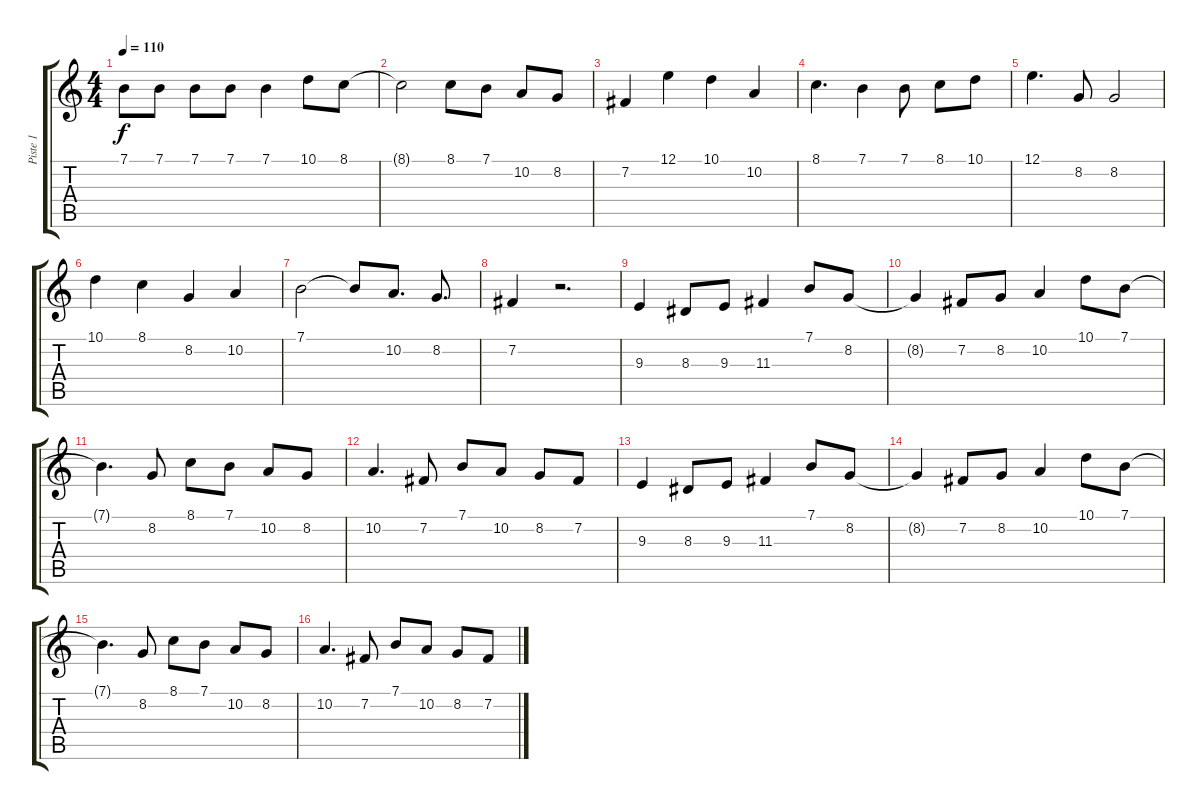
\track ("Piste 1" "Piste 1") {instrument orchestralharp}
\staff {score tabs}
\tuning (E4 B3 G3 D3 A2 E2) {hide}
\ts (4 4)
\tempo 110
\clef g2
\ks c
7.1.8{dy f} 7.1.8 7.1.8 7.1.8 7.1.4 10.1.8 8.1.8 |
8.1{t}.2 8.1.8 7.1.8 10.2.8 8.2.8 |
7.2.4 12.1.4 10.1.4 10.2.4 |
8.1.4{d} 7.1.4 7.1.8 8.1.8 10.1.8 |
12.1.4{d} 8.2.8 8.2.2 |
10.1.4 8.1.4 8.2.4 10.2.4 |
7.1.2 7.1{t}.8 10.2.8{d} 8.2.8{d} |
7.2.4 r.2{d} |
9.3.4 8.3.8 9.3.8 11.3.4 7.1.8 8.2.8 |
8.2{t}.4 7.2.8 8.2.8 10.2.4 10.1.8 7.1.8 |
7.1{t}.4{d} 8.2.8 8.1.8 7.1.8 10.2.8 8.2.8 |
10.2.4{d} 7.2.8 7.1.8 10.2.8 8.2.8 7.2.8 |
9.3.4 8.3.8 9.3.8 11.3.4 7.1.8 8.2.8 |
8.2{t}.4 7.2.8 8.2.8 10.2.4 10.1.8 7.1.8 |
7.1{t}.4{d} 8.2.8 8.1.8 7.1.8 10.2.8 8.2.8 |
10.2.4{d} 7.2.8 7.1.8 10.2.8 8.2.8 7.2.8
